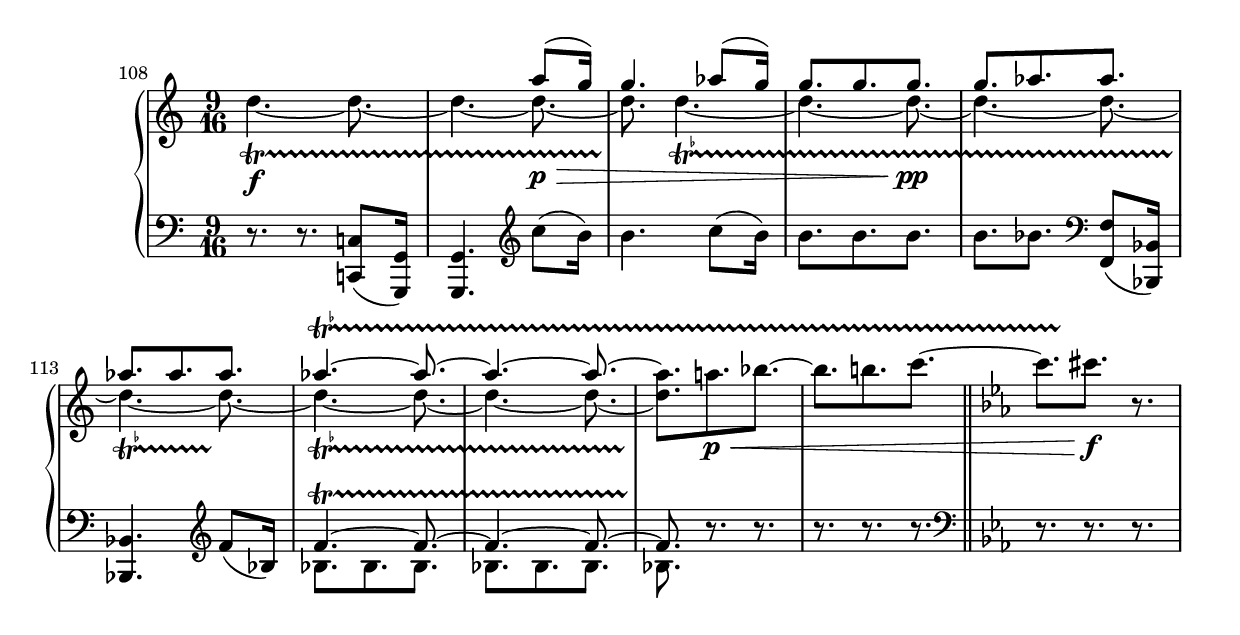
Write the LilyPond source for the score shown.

%% DO NOT EDIT this file manually; it is automatically
%% generated from LSR http://lsr.dsi.unimi.it
%% Make any changes in LSR itself, or in Documentation/snippets/new/ ,
%% and then run scripts/auxiliar/makelsr.py
%%
%% This file is in the public domain.
\version "2.17.15"

\header {
  lsrtags = "headword"

  texidoc = "
Simultaneous notes

"
  doctitle = "Simultaneous headword"
} % begin verbatim

\include "english.ly"

% NR 1.5 Simultaneous notes

% L. v. Beethoven, Op. 111
% Piano sonata 32
% Movt II - Arietta - Adagio molto semplice e cantabile
% measures 108 - 118

\layout {
  \context {
    \Score
    \override SpacingSpanner.base-shortest-duration =
    #(ly:make-moment 1/18)
    \override NonMusicalPaperColumn.line-break-system-details =
    #'((alignment-distances . (12)))
  }
}

trillFlat =
\once \override TrillSpanner.bound-details.left.text = \markup {
  \concat {
    \musicglyph #"scripts.trill"
    \translate #'(-0.5 . 1.9)
    \fontsize #-7
    \with-dimensions #'(0 . 0) #'(0 . 0)
    \flat
  }
}

\new PianoStaff <<

  % RH
  \new Staff <<
    \clef treble
    \key c \major
    \time 9/16
    \set Score.currentBarNumber = #108

    % RH voice 1
    \new Voice {
      \voiceOne
      s4. s8. |
      s4. a''8[( \p \> g''16]) |
      g''4. af''8[( g''16]) |
      g''8.[ g''8. g''8.] \pp |
      g''8.[ af''8.af''8.] |
      af''8.[ af''8.af''8.] |
      \trillFlat
      af''4.~ \startTrillSpan
      af''8.~ |
      af''4.~ af''8.~ |
      \oneVoice
      <af'' d''>8.[ a''8. \p \< bf''8.]~ |
      bf''8.[ b''8. c'''8.]~
      \bar "||"
      \key ef \major
      c'''8.[ cs'''8.] \f \stopTrillSpan
      r8.
    }

    % RH voice 2
    \new Voice {
      \voiceTwo
      \override Voice.TrillSpanner.direction = #DOWN
      d''4.~ \f \startTrillSpan
      d''8.~ |
      d''4.~ d''8.~ |
      d''8. \stopTrillSpan
      \trillFlat
      d''4.~ \startTrillSpan |
      d''4.~ d''8.~ |
      d''4.~ d''8.~ |
      d''4.~ d''8.~ \stopTrillSpan |
      \trillFlat
      d''4.~ \startTrillSpan
      d''8. ~ |
      d''4.~ d''8.~ |
      \once \override NoteColumn.ignore-collision = ##t
      \hideNotes
      d''8. \stopTrillSpan
      s4. |
      s8. s8.
    }

  >>

  % LH staff
  \new Staff {
    \clef bass
    \key c \major
    \time 9/16
    r8. r8. <c! c,!>8[( <g, g,,>16]) |
    <g, g,,>4.
    \clef treble
    c''8[( b'16]) |
    b'4. c''8[( b'16]) |
    b'8.[ b'8. b'8.] |
    b'8.[ bf'8.]
    \clef bass
    <f f,>8[( <bf, bf,,>16]) |
    <bf, bf,,>4.
    \clef treble
    f'8[( bf16]) |
    <<
      \new Voice {
        \voiceOne
        \override Voice.TrillSpanner.direction = #UP
        f'4.~ \startTrillSpan
        f'8.~ |
        f'4.~ f'8.~ |
        f'8. \stopTrillSpan
      }
      \new Voice {
        \voiceTwo
        \override Voice.TrillSpanner.direction = #DOWN
        bf8.[ bf8. bf8.] |
        bf8.[ bf8. bf8.] |
        bf8.
      }
    >>
    \oneVoice
    r8. r8. |
    r8. r8. r8.
    \clef bass
    |
    \key ef \major
    r8. r8. r8.
  }
>>
